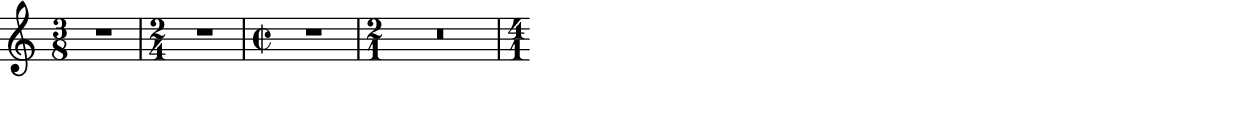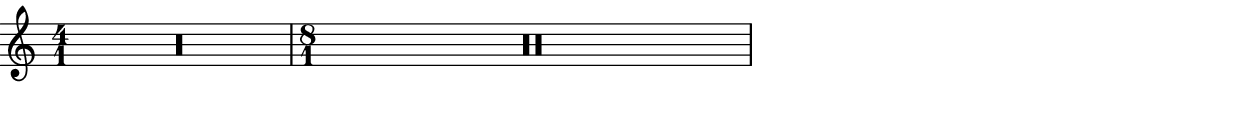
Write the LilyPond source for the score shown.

%% Generated by lilypond-book.py
%% Options: [exampleindent=10.16\mm,indent=0\mm,line-width=160\mm]
\include "lilypond-book-preamble.ly"


% ****************************************************************
% Start cut-&-pastable-section
% ****************************************************************



\paper {
  indent = 0\mm
  line-width = 160\mm
  % offset the left padding, also add 1mm as lilypond creates cropped
  % images with a little space on the right
  line-width = #(- line-width (* mm  3.000000) (* mm 1))
}

\layout {
  
}





% ****************************************************************
% ly snippet:
% ****************************************************************
\sourcefilename "/home/karlin/lilypond-git/input/regression/multi-measure-rest-standard.ly"
\sourcefileline 0
\header {
  texidoc = "Only whole, breve, longa and maxima rests are used by default for multi-measure rests."
}

\version "2.16.0"

\paper {
  ragged-right = ##t
  indent = 0
}

\new Staff {
  \time 3/8 R4.
  \time 2/4 R2
  \time 2/2 R1
  \time 2/1 R\breve
  \break
  \time 4/1 R\longa
  \time 8/1 R\maxima
}



% ****************************************************************
% end ly snippet
% ****************************************************************
